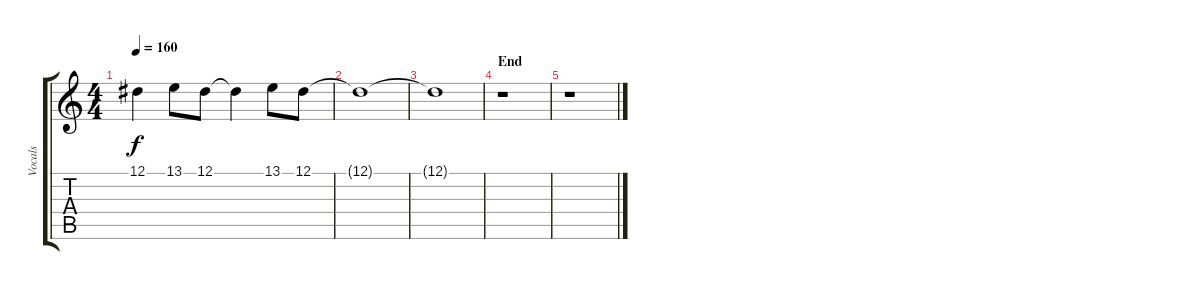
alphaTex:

\track ("Vocals" "Vocals") {instrument lead6voice}
\staff {score tabs}
\tuning (Eb4 Bb3 Gb3 Db3 Ab2 Db2) {hide}
\ts (4 4)
\tempo 160
\clef g2
\ks c
12.1{t}.4{dy f} 13.1.8 12.1.8 12.1{t}.4 13.1.8 12.1.8 |
12.1{t}.1 |
12.1{t}.1 |
\section ("" "End")
r.1 |
r.1
